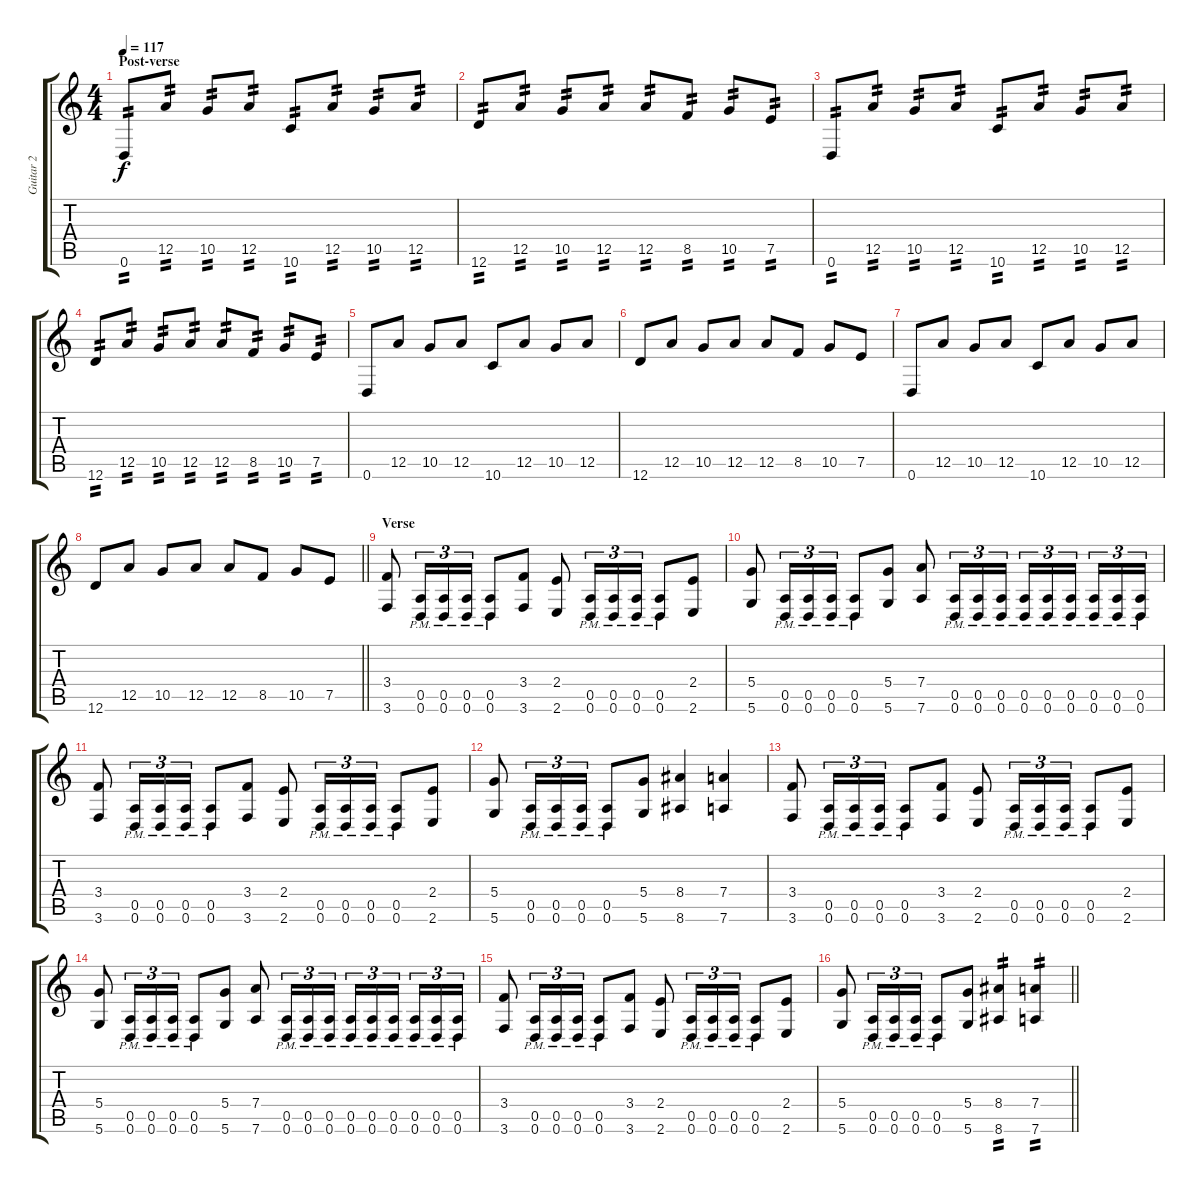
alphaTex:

\track ("Guitar 2" "Guitar 2") {instrument distortionguitar}
\staff {score tabs}
\tuning (E4 B3 G3 D3 A2 D2) {hide}
\ts (4 4)
\section ("" "Post-verse")
\tempo 117
\clef g2
\ks c
0.6.8{tp 2 dy f} 12.5.8{tp 2} 10.5.8{tp 2} 12.5.8{tp 2} 10.6.8{tp 2} 12.5.8{tp 2} 10.5.8{tp 2} 12.5.8{tp 2} |
12.6.8{tp 2} 12.5.8{tp 2} 10.5.8{tp 2} 12.5.8{tp 2} 12.5.8{tp 2} 8.5.8{tp 2} 10.5.8{tp 2} 7.5.8{tp 2} |
0.6.8{tp 2} 12.5.8{tp 2} 10.5.8{tp 2} 12.5.8{tp 2} 10.6.8{tp 2} 12.5.8{tp 2} 10.5.8{tp 2} 12.5.8{tp 2} |
12.6.8{tp 2} 12.5.8{tp 2} 10.5.8{tp 2} 12.5.8{tp 2} 12.5.8{tp 2} 8.5.8{tp 2} 10.5.8{tp 2} 7.5.8{tp 2} |
0.6.8 12.5.8 10.5.8 12.5.8 10.6.8 12.5.8 10.5.8 12.5.8 |
12.6.8 12.5.8 10.5.8 12.5.8 12.5.8 8.5.8 10.5.8 7.5.8 |
0.6.8 12.5.8 10.5.8 12.5.8 10.6.8 12.5.8 10.5.8 12.5.8 |
\barLineRight lightlight
12.6.8 12.5.8 10.5.8 12.5.8 12.5.8 8.5.8 10.5.8 7.5.8 |
\section ("" "Verse")
(3.4 3.6).8 (0.5{pm} 0.6{pm}).16{tu (3 2)} (0.5{pm} 0.6{pm}).16{tu (3 2)} (0.5{pm} 0.6{pm}).16{tu (3 2)} (0.5{pm} 0.6{pm}).8 (3.4 3.6).8 (2.4 2.6).8 (0.5{pm} 0.6{pm}).16{tu (3 2)} (0.5{pm} 0.6{pm}).16{tu (3 2)} (0.5{pm} 0.6{pm}).16{tu (3 2)} (0.5{pm} 0.6{pm}).8 (2.4 2.6).8 |
(5.4 5.6).8 (0.5{pm} 0.6{pm}).16{tu (3 2)} (0.5{pm} 0.6{pm}).16{tu (3 2)} (0.5{pm} 0.6{pm}).16{tu (3 2)} (0.5{pm} 0.6{pm}).8 (5.4 5.6).8 (7.4 7.6).8 (0.5{pm} 0.6{pm}).16{tu (3 2)} (0.5{pm} 0.6{pm}).16{tu (3 2)} (0.5{pm} 0.6{pm}).16{tu (3 2)} (0.5{pm} 0.6{pm}).16{tu (3 2)} (0.5{pm} 0.6{pm}).16{tu (3 2)} (0.5{pm} 0.6{pm}).16{tu (3 2) beam splitsecondary} (0.5{pm} 0.6{pm}).16{tu (3 2)} (0.5{pm} 0.6{pm}).16{tu (3 2)} (0.5{pm} 0.6{pm}).16{tu (3 2)} |
(3.4 3.6).8 (0.5{pm} 0.6{pm}).16{tu (3 2)} (0.5{pm} 0.6{pm}).16{tu (3 2)} (0.5{pm} 0.6{pm}).16{tu (3 2)} (0.5{pm} 0.6{pm}).8 (3.4 3.6).8 (2.4 2.6).8 (0.5{pm} 0.6{pm}).16{tu (3 2)} (0.5{pm} 0.6{pm}).16{tu (3 2)} (0.5{pm} 0.6{pm}).16{tu (3 2)} (0.5{pm} 0.6{pm}).8 (2.4 2.6).8 |
(5.4 5.6).8 (0.5{pm} 0.6{pm}).16{tu (3 2)} (0.5{pm} 0.6{pm}).16{tu (3 2)} (0.5{pm} 0.6{pm}).16{tu (3 2)} (0.5{pm} 0.6{pm}).8 (5.4 5.6).8 (8.4 8.6).4 (7.4 7.6).4 |
(3.4 3.6).8 (0.5{pm} 0.6{pm}).16{tu (3 2)} (0.5{pm} 0.6{pm}).16{tu (3 2)} (0.5{pm} 0.6{pm}).16{tu (3 2)} (0.5{pm} 0.6{pm}).8 (3.4 3.6).8 (2.4 2.6).8 (0.5{pm} 0.6{pm}).16{tu (3 2)} (0.5{pm} 0.6{pm}).16{tu (3 2)} (0.5{pm} 0.6{pm}).16{tu (3 2)} (0.5{pm} 0.6{pm}).8 (2.4 2.6).8 |
(5.4 5.6).8 (0.5{pm} 0.6{pm}).16{tu (3 2)} (0.5{pm} 0.6{pm}).16{tu (3 2)} (0.5{pm} 0.6{pm}).16{tu (3 2)} (0.5{pm} 0.6{pm}).8 (5.4 5.6).8 (7.4 7.6).8 (0.5{pm} 0.6{pm}).16{tu (3 2)} (0.5{pm} 0.6{pm}).16{tu (3 2)} (0.5{pm} 0.6{pm}).16{tu (3 2)} (0.5{pm} 0.6{pm}).16{tu (3 2)} (0.5{pm} 0.6{pm}).16{tu (3 2)} (0.5{pm} 0.6{pm}).16{tu (3 2) beam splitsecondary} (0.5{pm} 0.6{pm}).16{tu (3 2)} (0.5{pm} 0.6{pm}).16{tu (3 2)} (0.5{pm} 0.6{pm}).16{tu (3 2)} |
(3.4 3.6).8 (0.5{pm} 0.6{pm}).16{tu (3 2)} (0.5{pm} 0.6{pm}).16{tu (3 2)} (0.5{pm} 0.6{pm}).16{tu (3 2)} (0.5{pm} 0.6{pm}).8 (3.4 3.6).8 (2.4 2.6).8 (0.5{pm} 0.6{pm}).16{tu (3 2)} (0.5{pm} 0.6{pm}).16{tu (3 2)} (0.5{pm} 0.6{pm}).16{tu (3 2)} (0.5{pm} 0.6{pm}).8 (2.4 2.6).8 |
\barLineRight lightlight
(5.4 5.6).8 (0.5{pm} 0.6{pm}).16{tu (3 2)} (0.5{pm} 0.6{pm}).16{tu (3 2)} (0.5{pm} 0.6{pm}).16{tu (3 2)} (0.5{pm} 0.6{pm}).8 (5.4 5.6).8 (8.4 8.6).4{tp 2} (7.4 7.6).4{tp 2}
